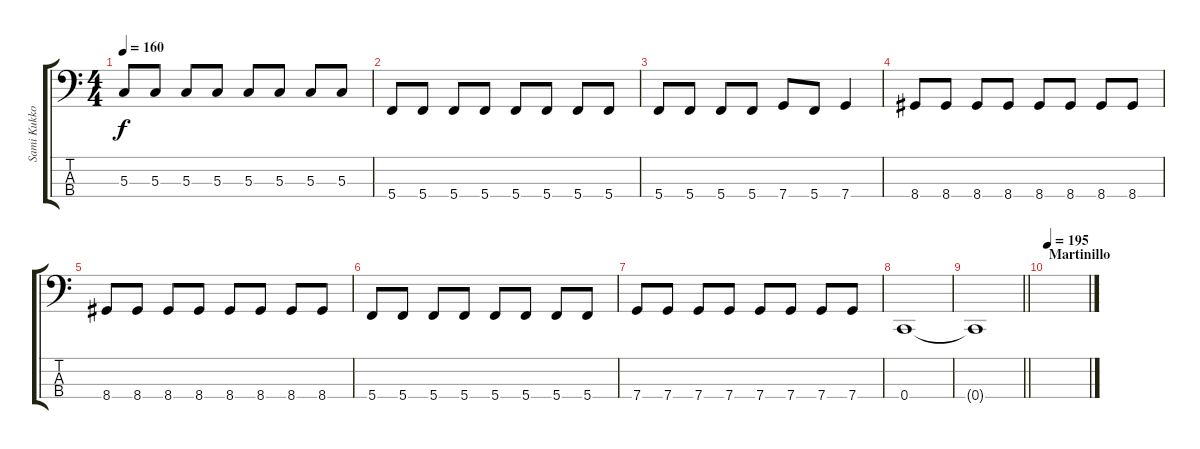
\track ("Sami Kukkohovi" "Sami Kukko") {instrument electricbassfinger}
\staff {score tabs}
\tuning (F2 C2 G1 C1) {hide}
\ts (4 4)
\tempo 160
\clef f4
\ks c
5.3.8{dy f} 5.3.8 5.3.8 5.3.8 5.3.8 5.3.8 5.3.8 5.3.8 |
5.4.8 5.4.8 5.4.8 5.4.8 5.4.8 5.4.8 5.4.8 5.4.8 |
5.4.8 5.4.8 5.4.8 5.4.8 7.4.8 5.4.8 7.4.4 |
8.4.8 8.4.8 8.4.8 8.4.8 8.4.8 8.4.8 8.4.8 8.4.8 |
8.4.8 8.4.8 8.4.8 8.4.8 8.4.8 8.4.8 8.4.8 8.4.8 |
5.4.8 5.4.8 5.4.8 5.4.8 5.4.8 5.4.8 5.4.8 5.4.8 |
7.4.8 7.4.8 7.4.8 7.4.8 7.4.8 7.4.8 7.4.8 7.4.8 |
0.4.1 |
\barLineRight lightlight
0.4{t}.1 |
\section ("" "Martinillo")
\tempo 195
